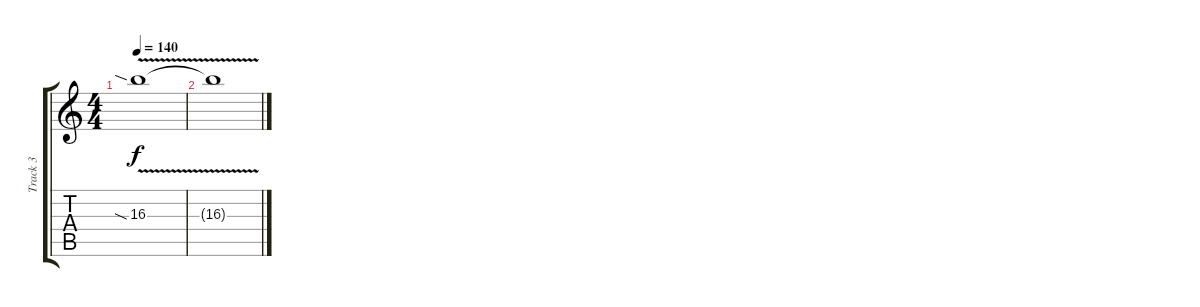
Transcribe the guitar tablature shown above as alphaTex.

\track ("Track 3" "Track 3") {instrument overdrivenguitar}
\staff {score tabs}
\tuning (E4 B3 G3 D3 A2 E2) {hide}
\ts (4 4)
\tempo 140
\clef g2
\ks c
16.3{v sia}.1{dy f} |
16.3{t}.1
